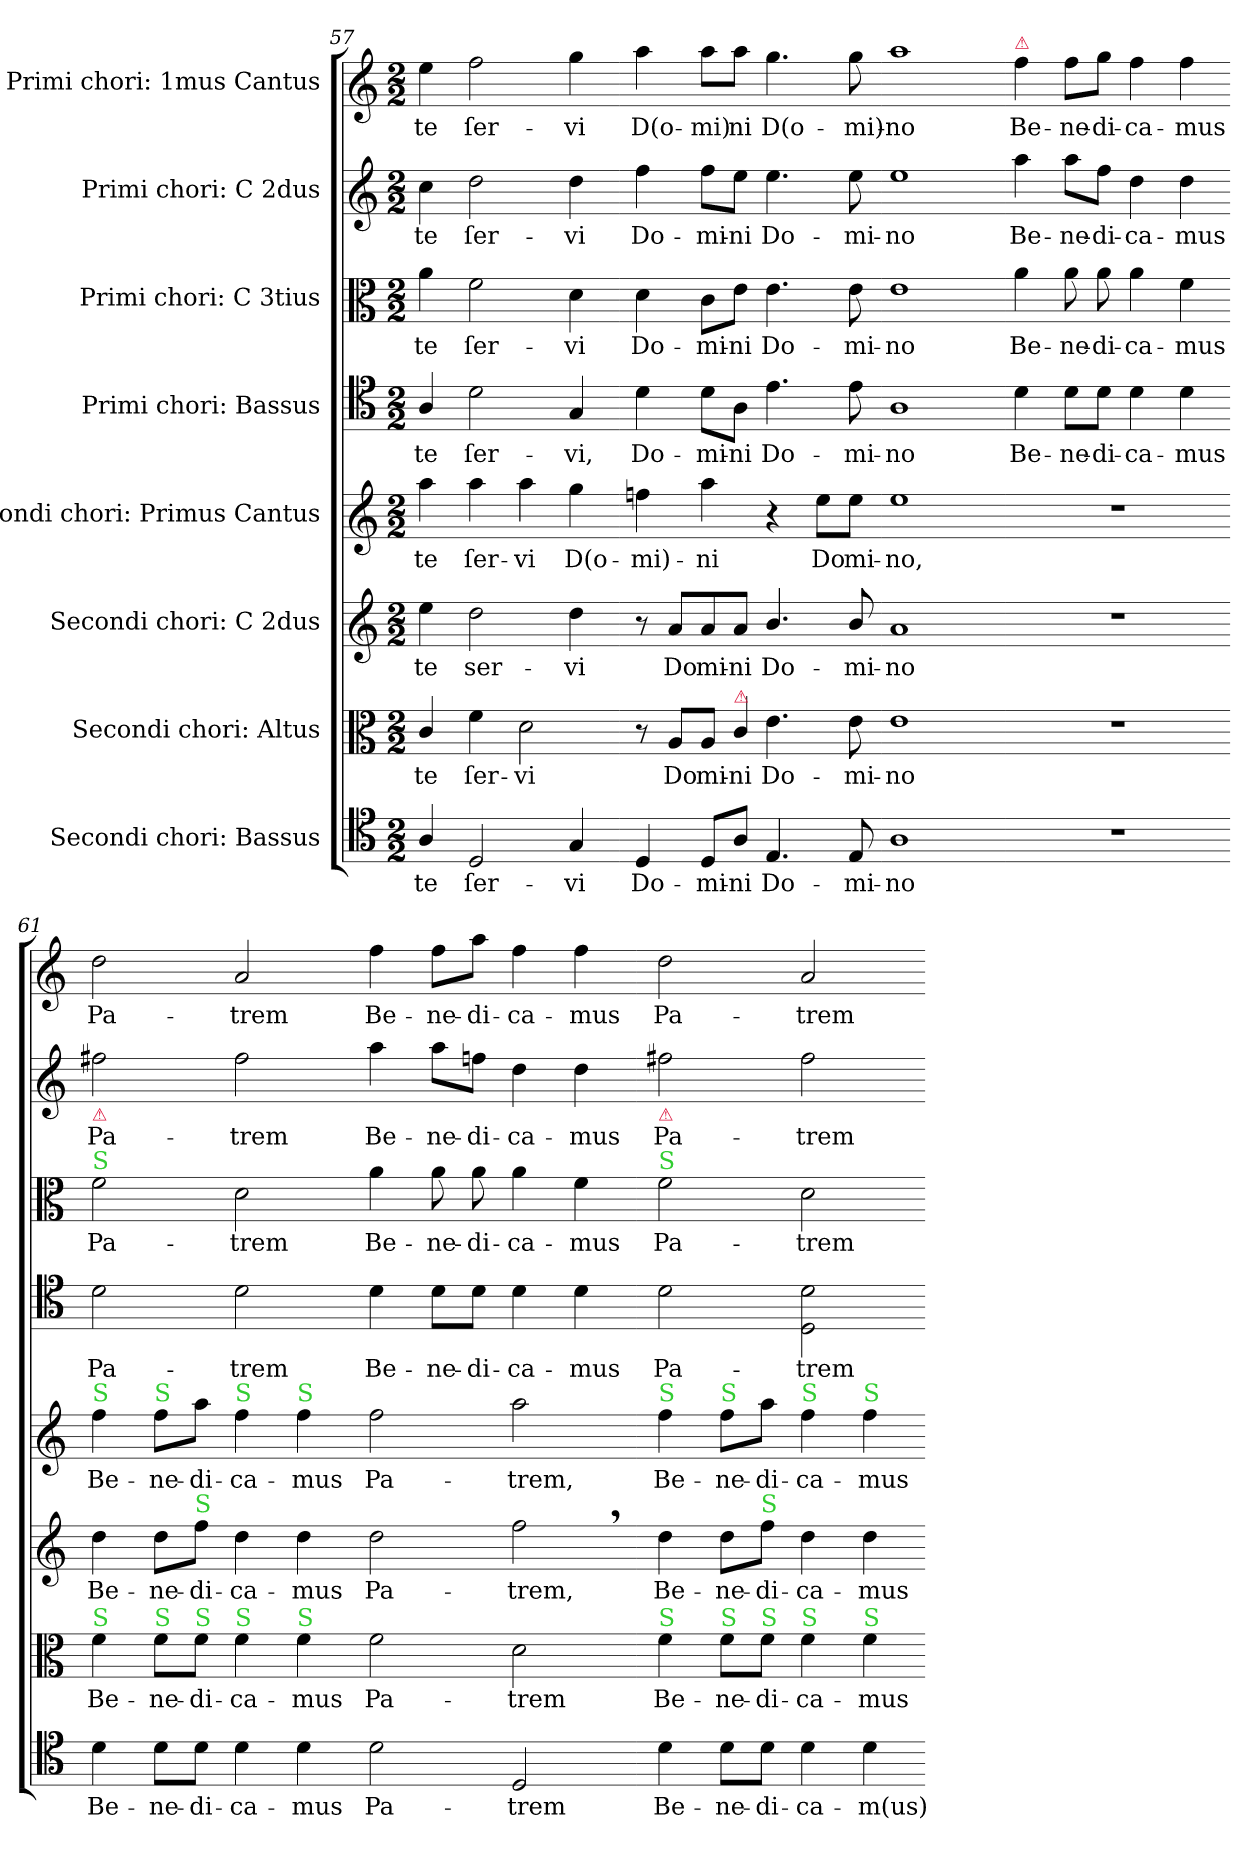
**kern	**text	**kern	**text	**kern	**text	**kern	**text	**kern	**text	**kern	**text	**kern	**text	**kern	**text
*part8	*part8	*part7	*part7	*part6	*part6	*part5	*part5	*part4	*part4	*part3	*part3	*part2	*part2	*part1	*part1
*staff8	*staff8	*staff7	*staff7	*staff6	*staff6	*staff5	*staff5	*staff4	*staff4	*staff3	*staff3	*staff2	*staff2	*staff1	*staff1
*I"Secondi chori: Bassus	*	*I"Secondi chori: Altus	*	*I"Secondi chori: C 2dus	*	*I"Secondi chori: Primus Cantus	*	*I"Primi chori: Bassus	*	*I"Primi chori: C 3tius	*	*I"Primi chori: C 2dus	*	*I"Primi chori: 1mus Cantus	*
*clefC4	*	*clefC3	*	*clefG2	*	*clefG2	*	*clefC4	*	*clefC3	*	*clefG2	*	*clefG2	*
*k[]	*	*k[]	*	*k[]	*	*k[]	*	*k[]	*	*k[]	*	*k[]	*	*k[]	*
*M2/2	*	*M2/2	*	*M2/2	*	*M2/2	*	*M2/2	*	*M2/2	*	*M2/2	*	*M2/2	*
=57	=57	=57	=57	=57	=57	=57	=57	=57	=57	=57	=57	=57	=57	=57	=57
4A/	-te	4c/	-te	4ee\	-te	4aa\	-te	4A/	-te	4a\	-te	4cc\	-te	4ee\	-te
2D/	ſer-	4f\	ſer-	2dd\	ser-	4aa\	ſer-	2d\	ſer-	2f\	ſer-	2dd\	ſer-	2ff\	ſer-
.	.	2d\	-vi	.	.	4aa\	-vi	.	.	.	.	.	.	.	.
4G/	-vi	.	.	4dd\	-vi	4gg\	D(o-	4G/	-vi,	4d\	-vi	4dd\	-vi	4gg\	-vi
=58-	=58-	=58-	=58-	=58-	=58-	=58-	=58-	=58-	=58-	=58-	=58-	=58-	=58-	=58-	=58-
4D/	Do-	8r	.	8r	.	4ffn\	-mi)-	4d\	Do-	4d\	Do-	4ff\	Do-	4aa\	D(o-
.	.	8A/L	Do-	8a/L	Do-	.	.	.	.	.	.	.	.	.	.
8D/L	-mi-	8A/J	-mi-	8a/	-mi-	4aa\	-ni	8d\L	-mi-	8c\L	-mi-	8ff\L	-mi-	8aa\L	-mi)-
!	!	!LO:TX:a:color=crimson:t=⚠	!	!	!	!	!	!	!	!	!	!	!	!	!
!	!	!LO:N:vis=4	!	!	!	!	!	!	!	!	!	!	!	!	!
8A/J	-ni	8c/	-ni	8a/J	-ni	.	.	8A\J	-ni	8e\J	-ni	8ee\J	-ni	8aa\J	-ni
4.E/	Do-	4.e\	Do-	4.b/	Do-	4r	.	4.e\	Do-	4.e\	Do-	4.ee\	Do-	4.gg\	D(o-
.	.	.	.	.	.	8ee\L	Do-	.	.	.	.	.	.	.	.
8E/	-mi-	8e\	-mi-	8b/	-mi-	8ee\J	-mi-	8e\	-mi-	8e\	-mi-	8ee\	-mi-	8gg\	-mi)-
=59-	=59-	=59-	=59-	=59-	=59-	=59-	=59-	=59-	=59-	=59-	=59-	=59-	=59-	=59-	=59-
1A	-no	1e	-no	1a	-no	1ee	-no,	1A	-no	1e	-no	1ee	-no	1aa	-no
=60-	=60-	=60-	=60-	=60-	=60-	=60-	=60-	=60-	=60-	=60-	=60-	=60-	=60-	=60-	=60-
!	!	!	!	!	!	!	!	!	!	!	!	!	!	!LO:TX:a:color=crimson:t=⚠	!
1r	.	1r	.	1r	.	1r	.	4d\	Be-	4a\	Be-	4aa\	Be-	4ff\	Be-
.	.	.	.	.	.	.	.	8d\L	-ne-	8a\	-ne-	8aa\L	-ne-	8ff\L	-ne-
.	.	.	.	.	.	.	.	8d\J	-di-	8a\	-di-	8ff\J	-di-	8gg\J	-di-
.	.	.	.	.	.	.	.	4d\	-ca-	4a\	-ca-	4dd\	-ca-	4ff\	-ca-
.	.	.	.	.	.	.	.	4d\	-mus	4f\	-mus	4dd\	-mus	4ff\	-mus
=61-	=61-	=61-	=61-	=61-	=61-	=61-	=61-	=61-	=61-	=61-	=61-	=61-	=61-	=61-	=61-
!	!	!	!	!	!	!	!	!	!	!	!	!LO:TX:b:color=crimson:t=⚠	!	!	!
!	!	!	!	!	!	!	!	!	!	!LO:TX:a:color=limegreen:t=S	!	!	!	!	!
!	!	!	!	!	!	!LO:TX:a:color=limegreen:t=S	!	!	!	!	!	!	!	!	!
!	!	!LO:TX:a:color=limegreen:t=S	!	!	!	!	!	!	!	!	!	!	!	!	!
4d\	Be-	4f\	Be-	4dd\	Be-	4ff\	Be-	2d\	Pa-	2f\	Pa-	2ff#X\	Pa-	2dd\	Pa-
!	!	!	!	!	!	!LO:TX:a:color=limegreen:t=S	!	!	!	!	!	!	!	!	!
!	!	!LO:TX:a:color=limegreen:t=S	!	!	!	!	!	!	!	!	!	!	!	!	!
8d\L	-ne-	8f\L	-ne-	8dd\L	-ne-	8ff\L	-ne-	.	.	.	.	.	.	.	.
!	!	!	!	!LO:TX:a:color=limegreen:t=S	!	!	!	!	!	!	!	!	!	!	!
!	!	!LO:TX:a:color=limegreen:t=S	!	!	!	!	!	!	!	!	!	!	!	!	!
8d\J	-di-	8f\J	-di-	8ff\J	-di-	8aa\J	-di-	.	.	.	.	.	.	.	.
!	!	!	!	!	!	!LO:TX:a:color=limegreen:t=S	!	!	!	!	!	!	!	!	!
!	!	!LO:TX:a:color=limegreen:t=S	!	!	!	!	!	!	!	!	!	!	!	!	!
4d\	-ca-	4f\	-ca-	4dd\	-ca-	4ff\	-ca-	2d\	-trem	2d\	-trem	2ff#\	-trem	2a/	-trem
!	!	!	!	!	!	!LO:TX:a:color=limegreen:t=S	!	!	!	!	!	!	!	!	!
!	!	!LO:TX:a:color=limegreen:t=S	!	!	!	!	!	!	!	!	!	!	!	!	!
4d\	-mus	4f\	-mus	4dd\	-mus	4ff\	-mus	.	.	.	.	.	.	.	.
=62-	=62-	=62-	=62-	=62-	=62-	=62-	=62-	=62-	=62-	=62-	=62-	=62-	=62-	=62-	=62-
!	!	!	!	!	!	!	!	!	!LO:LY:i	!	!	!	!	!	!
2d\	Pa-	2f\	Pa-	2dd\	Pa-	2ff\	Pa-	4d\	Be-	4a\	Be-	4aa\	Be-	4ff\	Be-
!	!	!	!	!	!	!	!	!	!LO:LY:i	!	!	!	!	!	!
.	.	.	.	.	.	.	.	8d\L	-ne-	8a\	-ne-	8aa\L	-ne-	8ff\L	-ne-
!	!	!	!	!	!	!	!	!	!LO:LY:i	!	!	!	!	!	!
.	.	.	.	.	.	.	.	8d\J	-di-	8a\	-di-	8ffn\J	-di-	8aa\J	-di-
!	!	!	!	!	!	!	!	!	!LO:LY:i	!	!	!	!	!	!
2D/	-trem	2d\	-trem	2ff,<\	-trem,	2aa\	-trem,	4d\	-ca-	4a\	-ca-	4dd\	-ca-	4ff\	-ca-
!	!	!	!	!	!	!	!	!	!LO:LY:i	!	!	!	!	!	!
.	.	.	.	.	.	.	.	4d\	-mus	4f\	-mus	4dd\	-mus	4ff\	-mus
=63-	=63-	=63-	=63-	=63-	=63-	=63-	=63-	=63-	=63-	=63-	=63-	=63-	=63-	=63-	=63-
!	!	!	!	!	!	!	!	!	!	!	!	!LO:TX:b:color=crimson:t=⚠	!	!	!
!	!	!	!	!	!	!	!	!	!	!LO:TX:a:color=limegreen:t=S	!	!	!	!	!
!	!	!	!	!	!	!LO:TX:a:color=limegreen:t=S	!	!	!	!	!	!	!	!	!
!	!	!LO:TX:a:color=limegreen:t=S	!	!	!	!	!	!	!	!	!	!	!	!	!
!	!	!	!LO:LY:i	!	!LO:LY:i	!	!LO:LY:i	!	!LO:LY:i	!	!	!	!	!	!
4d\	Be-	4f\	Be-	4dd\	Be-	4ff\	Be-	2d\	Pa-	2f\	Pa-	2ff#X\	Pa-	2dd\	Pa-
!	!	!	!	!	!	!LO:TX:a:color=limegreen:t=S	!	!	!	!	!	!	!	!	!
!	!	!LO:TX:a:color=limegreen:t=S	!	!	!	!	!	!	!	!	!	!	!	!	!
!	!	!	!LO:LY:i	!	!LO:LY:i	!	!LO:LY:i	!	!	!	!	!	!	!	!
8d\L	-ne-	8f\L	-ne-	8dd\L	-ne-	8ff\L	-ne-	.	.	.	.	.	.	.	.
!	!	!	!	!LO:TX:a:color=limegreen:t=S	!	!	!	!	!	!	!	!	!	!	!
!	!	!LO:TX:a:color=limegreen:t=S	!	!	!	!	!	!	!	!	!	!	!	!	!
!	!	!	!LO:LY:i	!	!LO:LY:i	!	!LO:LY:i	!	!	!	!	!	!	!	!
8d\J	-di-	8f\J	-di-	8ff\J	-di-	8aa\J	-di-	.	.	.	.	.	.	.	.
!	!	!	!	!	!	!LO:TX:a:color=limegreen:t=S	!	!	!	!	!	!	!	!	!
!	!	!LO:TX:a:color=limegreen:t=S	!	!	!	!	!	!	!	!	!	!	!	!	!
!	!	!	!LO:LY:i	!	!LO:LY:i	!	!LO:LY:i	!	!LO:LY:i	!	!	!	!	!	!
4d\	-ca-	4f\	-ca-	4dd\	-ca-	4ff\	-ca-	2D\ 2d\	-trem	2d\	-trem	2ff#\	-trem	2a/	-trem
!	!	!	!	!	!	!LO:TX:a:color=limegreen:t=S	!	!	!	!	!	!	!	!	!
!	!	!LO:TX:a:color=limegreen:t=S	!	!	!	!	!	!	!	!	!	!	!	!	!
!	!	!	!LO:LY:i	!	!LO:LY:i	!	!LO:LY:i	!	!	!	!	!	!	!	!
4d\	-m(us)	4f\	-mus	4dd\	-mus	4ff\	-mus	.	.	.	.	.	.	.	.
=-	=-	=-	=-	=-	=-	=-	=-	=-	=-	=-	=-	=-	=-	=-	=-
*-	*-	*-	*-	*-	*-	*-	*-	*-	*-	*-	*-	*-	*-	*-	*-
